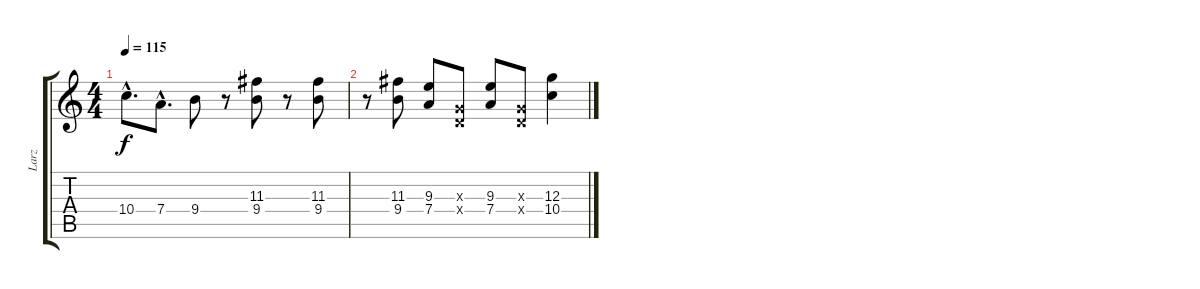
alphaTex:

\track ("Larz" "Larz") {instrument distortionguitar}
\staff {score tabs}
\tuning (E4 B3 G3 D3 A2 E2) {hide}
\ts (4 4)
\tempo 115
\clef g2
\ks c
10.4{hac}.8{d dy f} 7.4{hac}.8{d} 9.4.8 r.8 (11.3 9.4).8 r.8 (11.3 9.4).8 |
r.8 (11.3 9.4).8 (9.3 7.4).8 (0.3{x} 0.4{x}).8 (9.3 7.4).8 (0.3{x} 0.4{x}).8 (12.3 10.4).4
